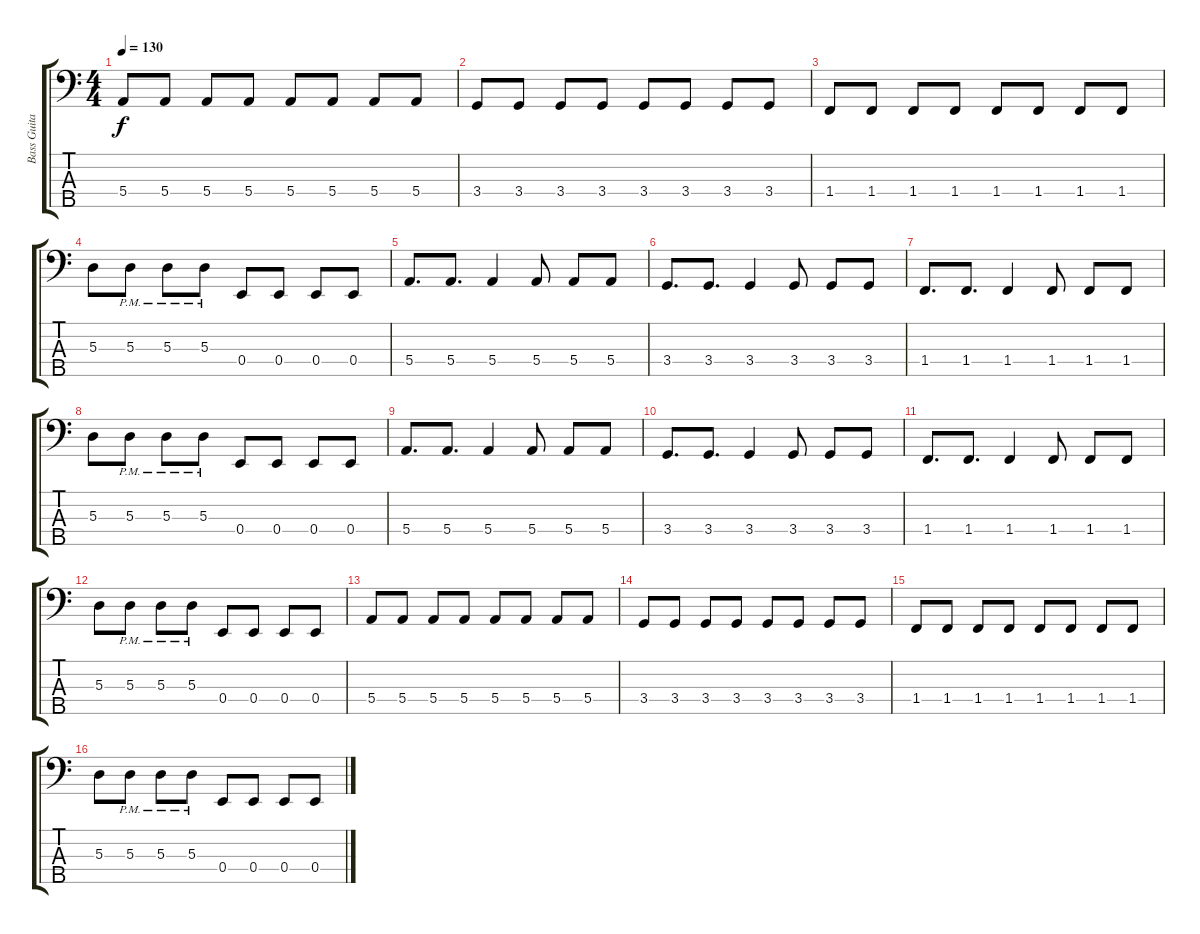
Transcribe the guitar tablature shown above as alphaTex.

\track ("Bass Guitar" "Bass Guita") {instrument electricbassfinger}
\staff {score tabs}
\tuning (G2 D2 A1 E1 B0) {hide}
\ts (4 4)
\tempo 130
\clef f4
\ks c
5.4.8{dy f} 5.4.8 5.4.8 5.4.8 5.4.8 5.4.8 5.4.8 5.4.8 |
3.4.8 3.4.8 3.4.8 3.4.8 3.4.8 3.4.8 3.4.8 3.4.8 |
1.4.8 1.4.8 1.4.8 1.4.8 1.4.8 1.4.8 1.4.8 1.4.8 |
5.3.8 5.3{pm}.8 5.3{pm}.8 5.3{pm}.8 0.4.8 0.4.8 0.4.8 0.4.8 |
5.4.8{d} 5.4.8{d} 5.4.4 5.4.8 5.4.8 5.4.8 |
3.4.8{d} 3.4.8{d} 3.4.4 3.4.8 3.4.8 3.4.8 |
1.4.8{d} 1.4.8{d} 1.4.4 1.4.8 1.4.8 1.4.8 |
5.3.8 5.3{pm}.8 5.3{pm}.8 5.3{pm}.8 0.4.8 0.4.8 0.4.8 0.4.8 |
5.4.8{d} 5.4.8{d} 5.4.4 5.4.8 5.4.8 5.4.8 |
3.4.8{d} 3.4.8{d} 3.4.4 3.4.8 3.4.8 3.4.8 |
1.4.8{d} 1.4.8{d} 1.4.4 1.4.8 1.4.8 1.4.8 |
5.3.8 5.3{pm}.8 5.3{pm}.8 5.3{pm}.8 0.4.8 0.4.8 0.4.8 0.4.8 |
5.4.8 5.4.8 5.4.8 5.4.8 5.4.8 5.4.8 5.4.8 5.4.8 |
3.4.8 3.4.8 3.4.8 3.4.8 3.4.8 3.4.8 3.4.8 3.4.8 |
1.4.8 1.4.8 1.4.8 1.4.8 1.4.8 1.4.8 1.4.8 1.4.8 |
5.3.8 5.3{pm}.8 5.3{pm}.8 5.3{pm}.8 0.4.8 0.4.8 0.4.8 0.4.8
